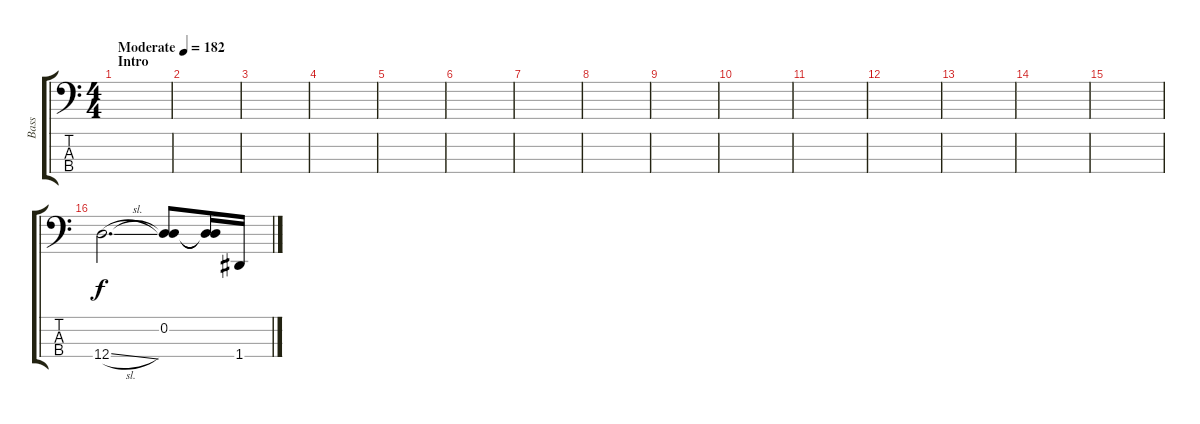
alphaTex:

\track ("Bass" "Bass") {instrument electricbasspick}
\staff {score tabs}
\tuning (G2 D2 A1 D1) {hide}
\ts (4 4)
\section ("" "Intro")
\tempo (182 "Moderate")
\clef f4
\ks c
|
|
|
|
|
|
|
|
|
|
|
|
|
|
|
12.4{sl}.2{d} (0.2 12.4{t}).8 (0.2{t} 12.4{t}).16 1.4.16
